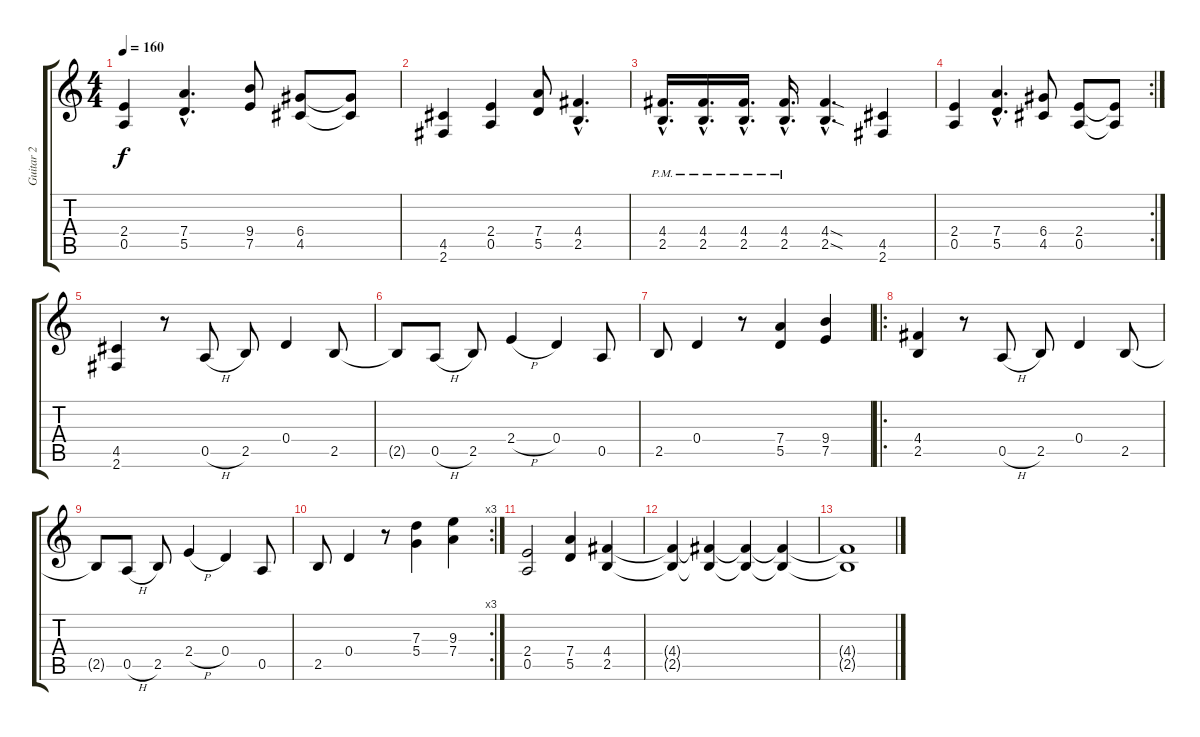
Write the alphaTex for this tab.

\track ("Guitar 2" "Guitar 2") {instrument distortionguitar}
\staff {score tabs}
\tuning (E4 B3 G3 D3 A2 E2) {hide}
\ts (4 4)
\tempo 160
\clef g2
\ks c
(2.4 0.5).4{dy f} (7.4{hac} 5.5{hac}).4{d} (9.4 7.5).8 (6.4 4.5).8 (6.4{t} 4.5{t}).8 |
(4.5 2.6).4 (2.4 0.5).4 (7.4 5.5).8 (4.4{hac} 2.5{hac}).4{d} |
(4.4{hac pm} 2.5{hac pm}).16{d} (4.4{hac pm} 2.5{hac pm}).16{d} (4.4{hac pm} 2.5{hac pm}).16{d} (4.4{hac pm} 2.5{hac pm}).16{d} (4.4{sod hac} 2.5{sod hac}).4{d} (4.5 2.6).4 |
\rc 2
(2.4 0.5).4 (7.4{hac} 5.5{hac}).4{d} (6.4 4.5).8 (2.4 0.5).8 (2.4{t} 0.5{t}).8 |
(4.5 2.6).4 r.8 0.5{h}.8 2.5.8 0.4.4 2.5.8 |
2.5{t}.8 0.5{h}.8 2.5.8 2.4{h}.4 0.4.4 0.5.8 |
2.5.8 0.4.4 r.8 (7.4 5.5).4 (9.4 7.5).4 |
\ro
(4.4 2.5).4 r.8 0.5{h}.8 2.5.8 0.4.4 2.5.8 |
2.5{t}.8 0.5{h}.8 2.5.8 2.4{h}.4 0.4.4 0.5.8 |
\rc 3
2.5.8 0.4.4 r.8 (7.3 5.4).4 (9.3 7.4).4 |
(2.4 0.5).2 (7.4 5.5).4 (4.4 2.5).4 |
(4.4{t} 2.5{t}).4{volume 9} (4.4{t} 2.5{t}).4{volume 6} (4.4{t} 2.5{t}).4{volume 4} (4.4{t} 2.5{t}).4{volume 1} |
(4.4{t} 2.5{t}).1{volume 0}
